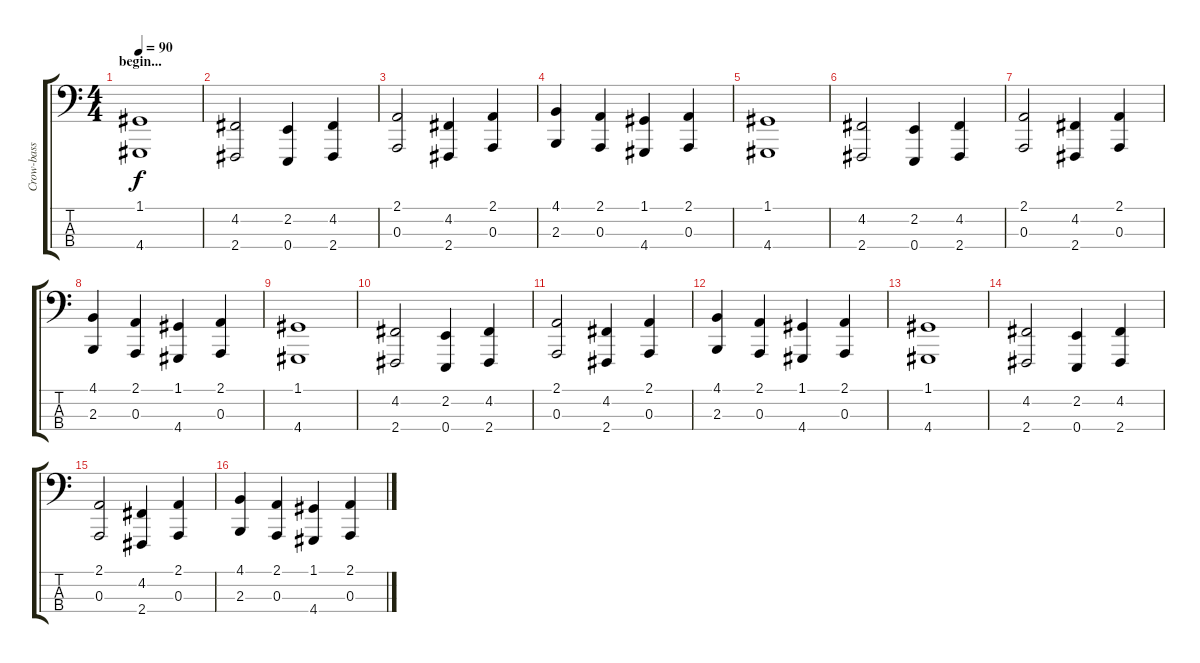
\track ("Crow-bass strings" "Crow-bass ") {instrument stringensemble1}
\staff {score tabs}
\tuning (G2 D2 A1 E1) {hide}
\ts (4 4)
\section ("" "begin...")
\tempo 90
\clef f4
\ks c
(1.1 4.4).1{dy f instrument stringensemble1} |
(4.2 2.4).2 (2.2 0.4).4 (4.2 2.4).4 |
(2.1 0.3).2 (4.2 2.4).4 (2.1 0.3).4 |
(4.1 2.3).4 (2.1 0.3).4 (1.1 4.4).4 (2.1 0.3).4 |
(1.1 4.4).1 |
(4.2 2.4).2 (2.2 0.4).4 (4.2 2.4).4 |
(2.1 0.3).2 (4.2 2.4).4 (2.1 0.3).4 |
(4.1 2.3).4 (2.1 0.3).4 (1.1 4.4).4 (2.1 0.3).4 |
(1.1 4.4).1 |
(4.2 2.4).2 (2.2 0.4).4 (4.2 2.4).4 |
(2.1 0.3).2 (4.2 2.4).4 (2.1 0.3).4 |
(4.1 2.3).4 (2.1 0.3).4 (1.1 4.4).4 (2.1 0.3).4 |
(1.1 4.4).1 |
(4.2 2.4).2 (2.2 0.4).4 (4.2 2.4).4 |
(2.1 0.3).2 (4.2 2.4).4 (2.1 0.3).4 |
(4.1 2.3).4 (2.1 0.3).4 (1.1 4.4).4 (2.1 0.3).4
